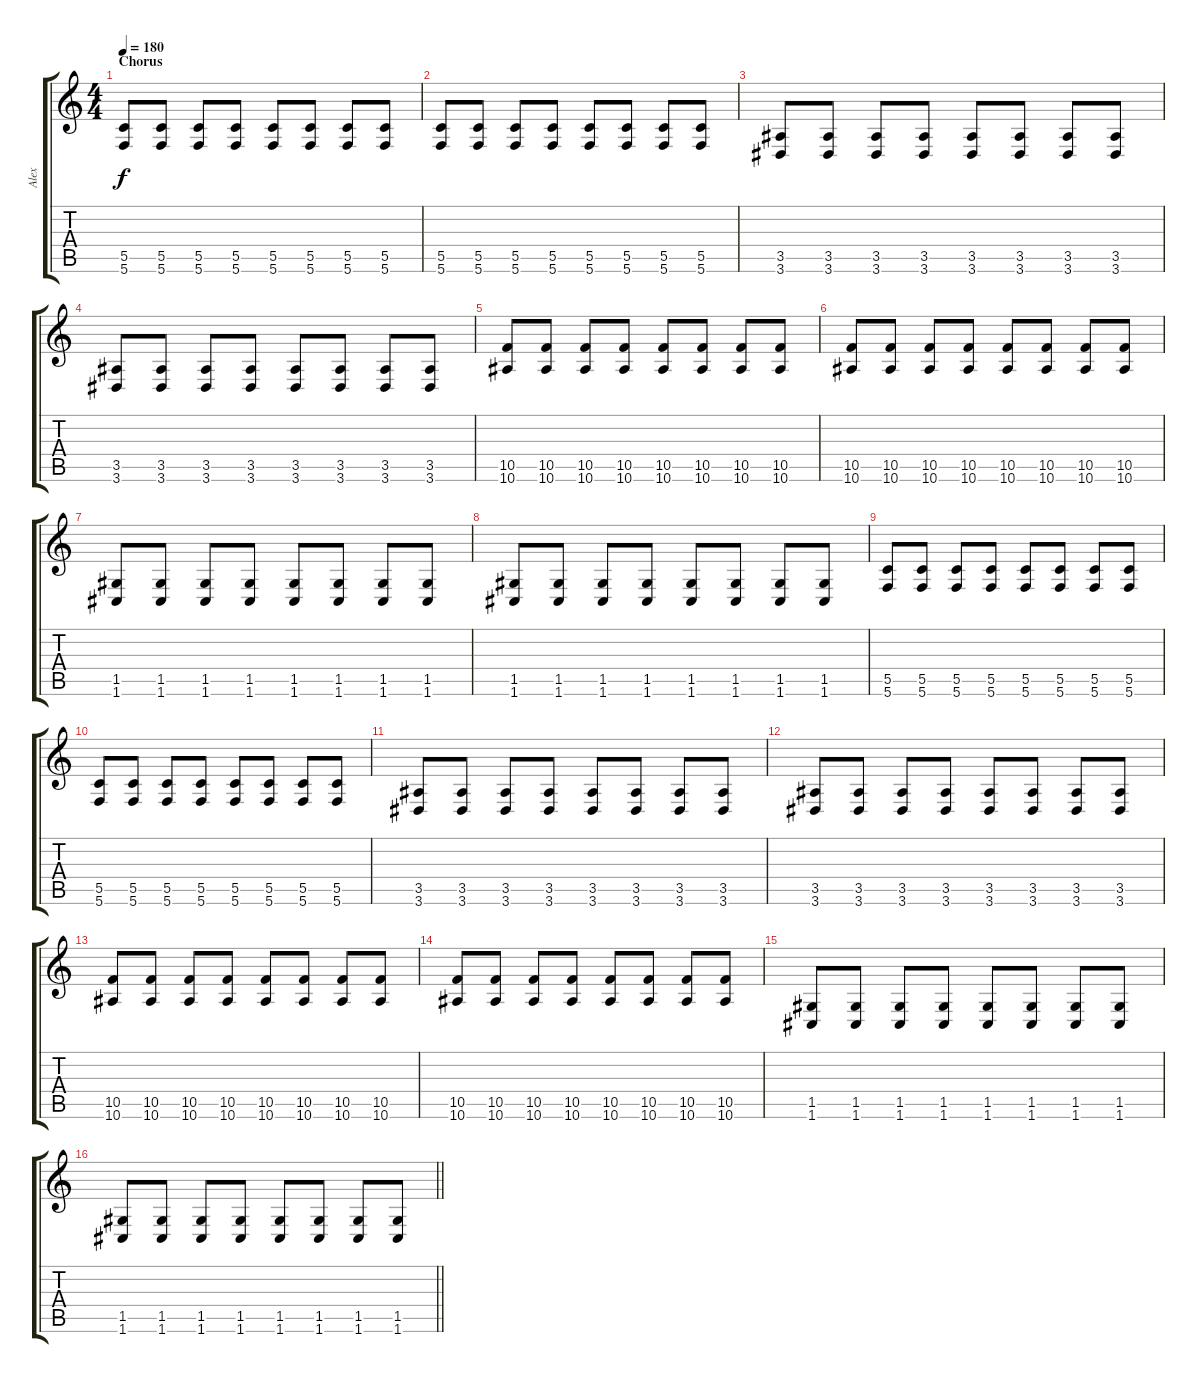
\track ("Alex" "Alex") {instrument distortionguitar}
\staff {score tabs}
\tuning (D4 A3 F3 C3 G2 C2) {hide}
\ts (4 4)
\section ("" "Chorus")
\tempo 180
\clef g2
\ks c
(5.5 5.6).8{dy f} (5.5 5.6).8 (5.5 5.6).8 (5.5 5.6).8 (5.5 5.6).8 (5.5 5.6).8 (5.5 5.6).8 (5.5 5.6).8 |
(5.5 5.6).8 (5.5 5.6).8 (5.5 5.6).8 (5.5 5.6).8 (5.5 5.6).8 (5.5 5.6).8 (5.5 5.6).8 (5.5 5.6).8 |
(3.5 3.6).8 (3.5 3.6).8 (3.5 3.6).8 (3.5 3.6).8 (3.5 3.6).8 (3.5 3.6).8 (3.5 3.6).8 (3.5 3.6).8 |
(3.5 3.6).8 (3.5 3.6).8 (3.5 3.6).8 (3.5 3.6).8 (3.5 3.6).8 (3.5 3.6).8 (3.5 3.6).8 (3.5 3.6).8 |
(10.5 10.6).8 (10.5 10.6).8 (10.5 10.6).8 (10.5 10.6).8 (10.5 10.6).8 (10.5 10.6).8 (10.5 10.6).8 (10.5 10.6).8 |
(10.5 10.6).8 (10.5 10.6).8 (10.5 10.6).8 (10.5 10.6).8 (10.5 10.6).8 (10.5 10.6).8 (10.5 10.6).8 (10.5 10.6).8 |
(1.5 1.6).8 (1.5 1.6).8 (1.5 1.6).8 (1.5 1.6).8 (1.5 1.6).8 (1.5 1.6).8 (1.5 1.6).8 (1.5 1.6).8 |
(1.5 1.6).8 (1.5 1.6).8 (1.5 1.6).8 (1.5 1.6).8 (1.5 1.6).8 (1.5 1.6).8 (1.5 1.6).8 (1.5 1.6).8 |
(5.5 5.6).8 (5.5 5.6).8 (5.5 5.6).8 (5.5 5.6).8 (5.5 5.6).8 (5.5 5.6).8 (5.5 5.6).8 (5.5 5.6).8 |
(5.5 5.6).8 (5.5 5.6).8 (5.5 5.6).8 (5.5 5.6).8 (5.5 5.6).8 (5.5 5.6).8 (5.5 5.6).8 (5.5 5.6).8 |
(3.5 3.6).8 (3.5 3.6).8 (3.5 3.6).8 (3.5 3.6).8 (3.5 3.6).8 (3.5 3.6).8 (3.5 3.6).8 (3.5 3.6).8 |
(3.5 3.6).8 (3.5 3.6).8 (3.5 3.6).8 (3.5 3.6).8 (3.5 3.6).8 (3.5 3.6).8 (3.5 3.6).8 (3.5 3.6).8 |
(10.5 10.6).8 (10.5 10.6).8 (10.5 10.6).8 (10.5 10.6).8 (10.5 10.6).8 (10.5 10.6).8 (10.5 10.6).8 (10.5 10.6).8 |
(10.5 10.6).8 (10.5 10.6).8 (10.5 10.6).8 (10.5 10.6).8 (10.5 10.6).8 (10.5 10.6).8 (10.5 10.6).8 (10.5 10.6).8 |
(1.5 1.6).8 (1.5 1.6).8 (1.5 1.6).8 (1.5 1.6).8 (1.5 1.6).8 (1.5 1.6).8 (1.5 1.6).8 (1.5 1.6).8 |
\barLineRight lightlight
(1.5 1.6).8 (1.5 1.6).8 (1.5 1.6).8 (1.5 1.6).8 (1.5 1.6).8 (1.5 1.6).8 (1.5 1.6).8 (1.5 1.6).8
